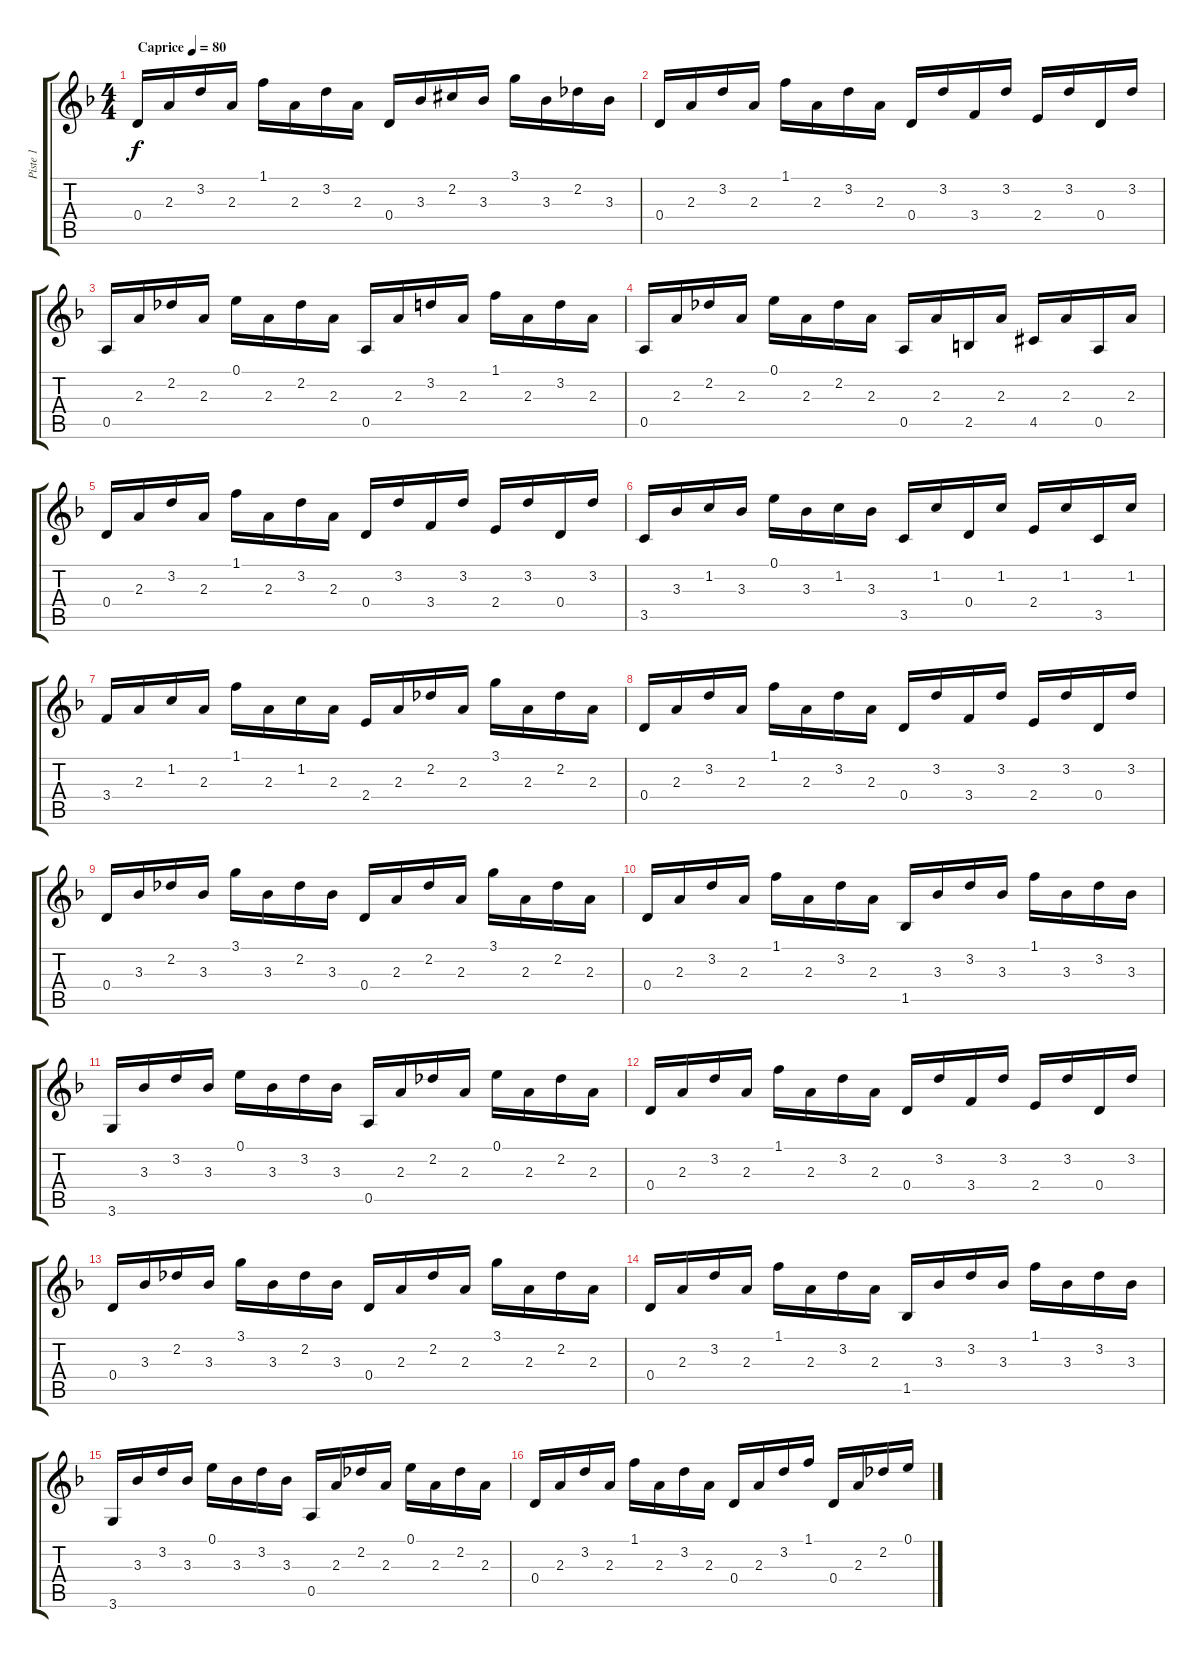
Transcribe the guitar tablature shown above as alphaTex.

\track ("Piste 1" "Piste 1") {instrument acousticguitarsteel}
\staff {score tabs}
\tuning (E4 B3 G3 D3 A2 E2) {hide}
\ts (4 4)
\tempo (80 "Caprice")
\clef g2
\ks f
0.4.16{dy f instrument acousticguitarsteel} 2.3.16 3.2.16 2.3.16 1.1.16 2.3.16 3.2.16 2.3.16 0.4.16 3.3.16 2.2{acc #}.16 3.3.16 3.1.16 3.3.16 2.2.16 3.3.16 |
0.4.16 2.3.16 3.2.16 2.3.16 1.1.16 2.3.16 3.2.16 2.3.16 0.4.16 3.2.16 3.4.16 3.2.16 2.4.16 3.2.16 0.4.16 3.2.16 |
0.5.16 2.3.16 2.2.16 2.3.16 0.1.16 2.3.16 2.2.16 2.3.16 0.5.16 2.3.16 3.2.16 2.3.16 1.1.16 2.3.16 3.2.16 2.3.16 |
0.5.16 2.3.16 2.2.16 2.3.16 0.1.16 2.3.16 2.2.16 2.3.16 0.5.16 2.3.16 2.5.16 2.3.16 4.5{acc #}.16 2.3.16 0.5.16 2.3.16 |
0.4.16 2.3.16 3.2.16 2.3.16 1.1.16 2.3.16 3.2.16 2.3.16 0.4.16 3.2.16 3.4.16 3.2.16 2.4.16 3.2.16 0.4.16 3.2.16 |
3.5.16 3.3.16 1.2.16 3.3.16 0.1.16 3.3.16 1.2.16 3.3.16 3.5.16 1.2.16 0.4.16 1.2.16 2.4.16 1.2.16 3.5.16 1.2.16 |
3.4.16 2.3.16 1.2.16 2.3.16 1.1.16 2.3.16 1.2.16 2.3.16 2.4.16 2.3.16 2.2.16 2.3.16 3.1.16 2.3.16 2.2.16 2.3.16 |
0.4.16 2.3.16 3.2.16 2.3.16 1.1.16 2.3.16 3.2.16 2.3.16 0.4.16 3.2.16 3.4.16 3.2.16 2.4.16 3.2.16 0.4.16 3.2.16 |
0.4.16 3.3.16 2.2.16 3.3.16 3.1.16 3.3.16 2.2.16 3.3.16 0.4.16 2.3.16 2.2.16 2.3.16 3.1.16 2.3.16 2.2.16 2.3.16 |
0.4.16 2.3.16 3.2.16 2.3.16 1.1.16 2.3.16 3.2.16 2.3.16 1.5.16 3.3.16 3.2.16 3.3.16 1.1.16 3.3.16 3.2.16 3.3.16 |
3.6.16 3.3.16 3.2.16 3.3.16 0.1.16 3.3.16 3.2.16 3.3.16 0.5.16 2.3.16 2.2.16 2.3.16 0.1.16 2.3.16 2.2.16 2.3.16 |
0.4.16 2.3.16 3.2.16 2.3.16 1.1.16 2.3.16 3.2.16 2.3.16 0.4.16 3.2.16 3.4.16 3.2.16 2.4.16 3.2.16 0.4.16 3.2.16 |
0.4.16 3.3.16 2.2.16 3.3.16 3.1.16 3.3.16 2.2.16 3.3.16 0.4.16 2.3.16 2.2.16 2.3.16 3.1.16 2.3.16 2.2.16 2.3.16 |
0.4.16 2.3.16 3.2.16 2.3.16 1.1.16 2.3.16 3.2.16 2.3.16 1.5.16 3.3.16 3.2.16 3.3.16 1.1.16 3.3.16 3.2.16 3.3.16 |
3.6.16 3.3.16 3.2.16 3.3.16 0.1.16 3.3.16 3.2.16 3.3.16 0.5.16 2.3.16 2.2.16 2.3.16 0.1.16 2.3.16 2.2.16 2.3.16 |
0.4.16 2.3.16 3.2.16 2.3.16 1.1.16 2.3.16 3.2.16 2.3.16 0.4.16 2.3.16 3.2.16 1.1.16 0.4.16 2.3.16 2.2.16 0.1.16
